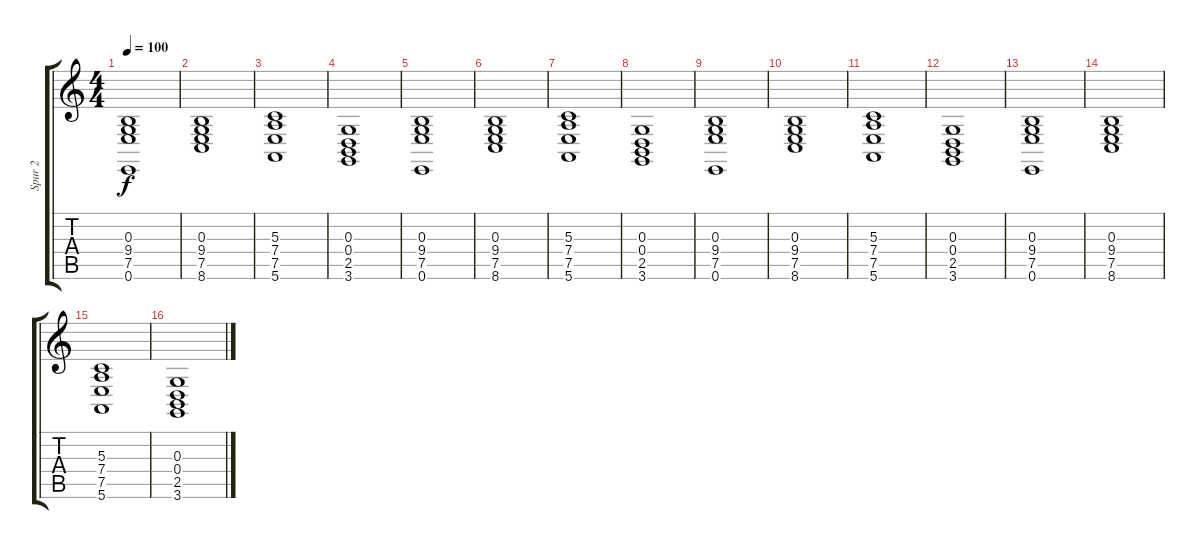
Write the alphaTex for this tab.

\track ("Spur 2" "Spur 2") {instrument synthstrings1}
\staff {score tabs}
\tuning (E4 B3 G3 D3 A2 E2) {hide}
\ts (4 4)
\tempo 100
\clef g2
\ks c
(0.3 9.4 7.5 0.6).1{dy f} |
(0.3 9.4 7.5 8.6).1 |
(5.3 7.4 7.5 5.6).1 |
(0.3 0.4 2.5 3.6).1 |
(0.3 9.4 7.5 0.6).1 |
(0.3 9.4 7.5 8.6).1 |
(5.3 7.4 7.5 5.6).1 |
(0.3 0.4 2.5 3.6).1 |
(0.3 9.4 7.5 0.6).1 |
(0.3 9.4 7.5 8.6).1 |
(5.3 7.4 7.5 5.6).1 |
(0.3 0.4 2.5 3.6).1 |
(0.3 9.4 7.5 0.6).1 |
(0.3 9.4 7.5 8.6).1 |
(5.3 7.4 7.5 5.6).1 |
(0.3 0.4 2.5 3.6).1
